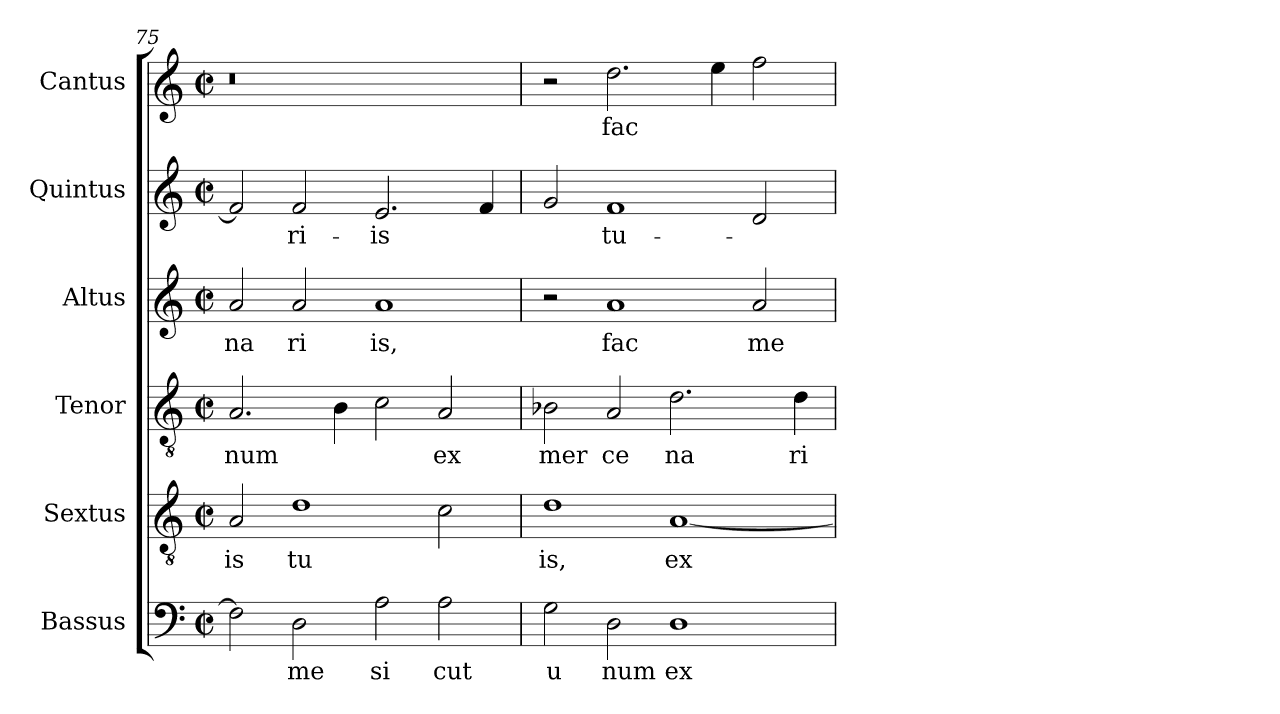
**kern	**text	**kern	**text	**kern	**text	**kern	**text	**kern	**text	**kern	**text
*part6	*part6	*part5	*part5	*part4	*part4	*part3	*part3	*part2	*part2	*part1	*part1
*staff6	*staff6	*staff5	*staff5	*staff4	*staff4	*staff3	*staff3	*staff2	*staff2	*staff1	*staff1
*I"Bassus	*	*I"Sextus	*	*I"Tenor	*	*I"Altus	*	*I"Quintus	*	*I"Cantus	*
*clefF4	*	*clefGv2	*	*clefGv2	*	*clefG2	*	*clefG2	*	*clefG2	*
*M2/2	*	*M2/2	*	*M2/2	*	*M2/2	*	*M2/2	*	*M2/2	*
*met(c|)	*	*met(c|)	*	*met(c|)	*	*met(c|)	*	*met(c|)	*	*met(c|)	*
=75	=75	=75	=75	=75	=75	=75	=75	=75	=75	=75	=75
!	!	!	!LO:LY:b:cj	!	!LO:LY:b	!	!LO:LY:b:cj	!	!	!	!
2F\]	.	2A/	is	2.A/	num	2a/	na	2f/]	.	0r	.
!	!LO:LY:b:cj	!	!LO:LY:b:cj	!	!	!	!LO:LY:b:cj	!	!LO:LY:b:cj	!	!
2D\	me	1d	tu	.	.	2a/	ri	2f/	-ri-	.	.
.	.	.	.	4B\	.	.	.	.	.	.	.
!	!LO:LY:b:cj	!	!	!	!	!	!LO:LY:b:cj	!	!LO:LY:b:cj	!	!
2A\	si	.	.	2c\	.	1a	is,	2.e/	-is	.	.
!	!LO:LY:b:cj	!	!	!	!LO:LY:b:cj	!	!	!	!	!	!
2A\	cut	2c\	.	2A/	ex	.	.	.	.	.	.
.	.	.	.	.	.	.	.	4f/	.	.	.
=76	=76	=76	=76	=76	=76	=76	=76	=76	=76	=76	=76
!	!LO:LY:b:cj	!	!LO:LY:b:cj	!	!LO:LY:b:cj	!	!	!	!	!	!
2G\	u	1d	is,	2B-X\	mer	2r	.	2g/	.	2r	.
!	!LO:LY:b:cj	!	!	!	!LO:LY:b:cj	!	!LO:LY:b:cj	!	!LO:LY:b:cj	!	!LO:LY:b
2D\	num	.	.	2A/	ce	1a	fac	1f	tu-	2.dd\	fac
!	!LO:LY:b:cj	!	!LO:LY:b:cj	!	!LO:LY:b:cj	!	!	!	!	!	!
1D	ex	[<1A	ex	2.d\	na	.	.	.	.	.	.
.	.	.	.	.	.	.	.	.	.	4ee\	.
!	!	!	!	!	!	!	!LO:LY:b:cj	!	!	!	!
.	.	.	.	.	.	2a/	me	2d/	.	2ff\	.
!	!	!	!	!	!LO:LY:b:cj	!	!	!	!	!	!
.	.	.	.	4d\	ri	.	.	.	.	.	.
=	=	=	=	=	=	=	=	=	=	=	=
*-	*-	*-	*-	*-	*-	*-	*-	*-	*-	*-	*-
